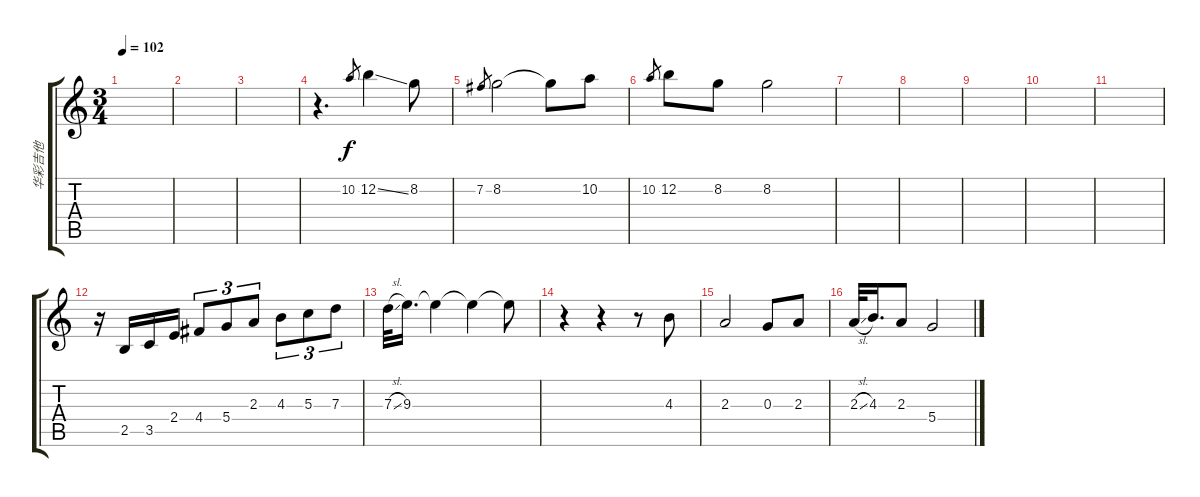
\track ("华彩吉他" "华彩吉他") {instrument acousticguitarnylon}
\staff {score tabs}
\tuning (E4 B3 G3 D3 A2 E2) {hide}
\ts (3 4)
\tempo 102
\clef g2
\ks c
|
|
|
r.4{d} 10.2.8{gr} 12.2{ss}.4 8.2.8 |
7.2.8{gr} 8.2.2 8.2{t}.8 10.2.8 |
10.2.8{gr} 12.2.8 8.2.8 8.2.2 |
|
|
|
|
|
r.16 2.5.16 3.5.16 2.4.16 4.4.8{tu (3 2)} 5.4.8{tu (3 2)} 2.3.8{tu (3 2)} 4.3.8{tu (3 2)} 5.3.8{tu (3 2)} 7.3.8{tu (3 2)} |
7.3{sl}.32 9.3.16{d} 9.3{t}.4 9.3{t}.4 9.3{t}.8 |
r.4 r.4 r.8 4.3.8 |
2.3.2 0.3.8 2.3.8 |
2.3{sl}.32 4.3.16{d} 2.3.8 5.4.2
